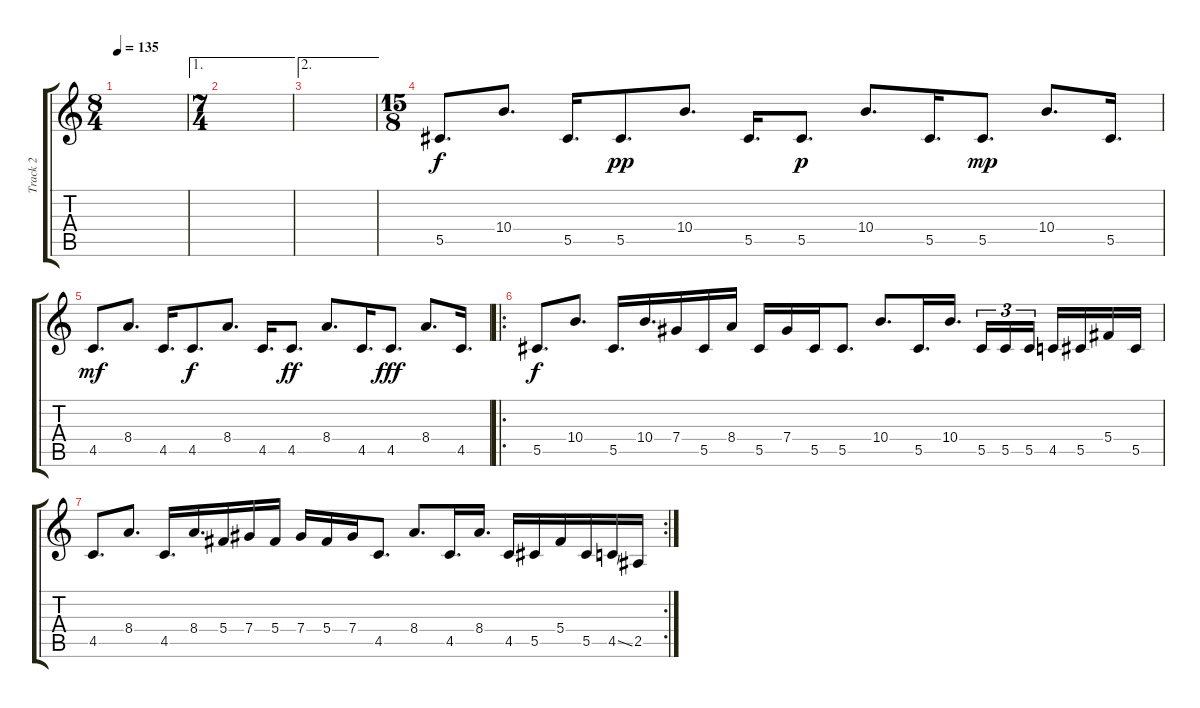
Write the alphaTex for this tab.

\track ("Track 2" "Track 2") {instrument distortionguitar}
\staff {score tabs}
\tuning (Eb4 Bb3 Gb3 Db3 Ab2 Eb2) {hide}
\ts (8 4)
\tempo 135
\clef g2
\ks c
|
\ae 1
\ts (7 4)
|
\ae 2
|
\ts (15 8)
5.5.8{d} 10.4.8{d} 5.5.16{d} 5.5.8{d dy pp} 10.4.8{d} 5.5.16{d} 5.5.8{d dy p} 10.4.8{d} 5.5.16{d} 5.5.8{d dy mp} 10.4.8{d} 5.5.16{d} |
4.5.8{d dy mf} 8.4.8{d} 4.5.16{d} 4.5.8{d dy f} 8.4.8{d} 4.5.16{d} 4.5.8{d dy ff} 8.4.8{d} 4.5.16{d} 4.5.8{d dy fff} 8.4.8{d} 4.5.16{d} |
\ro
5.5.8{d dy f} 10.4.8{d} 5.5.16{d} 10.4.16{d} 7.4.16 5.5.16 8.4.16 5.5.16 7.4.16 5.5.16 5.5.8{d} 10.4.8{d} 5.5.16{d} 10.4.16{d} 5.5.16{tu (3 2)} 5.5.16{tu (3 2)} 5.5.16{tu (3 2) beam splitsecondary} 4.5.16 5.5.16 5.4.16 5.5.16 |
\rc 2
4.5.8{d} 8.4.8{d} 4.5.16{d} 8.4.16{d} 5.4.16 7.4.16 5.4.16 7.4.16 5.4.16 7.4.16 4.5.8{d} 8.4.8{d} 4.5.16{d} 8.4.16{d} 4.5.16 5.5.16 5.4.16 5.5.16 4.5{ss}.16 2.5.16
